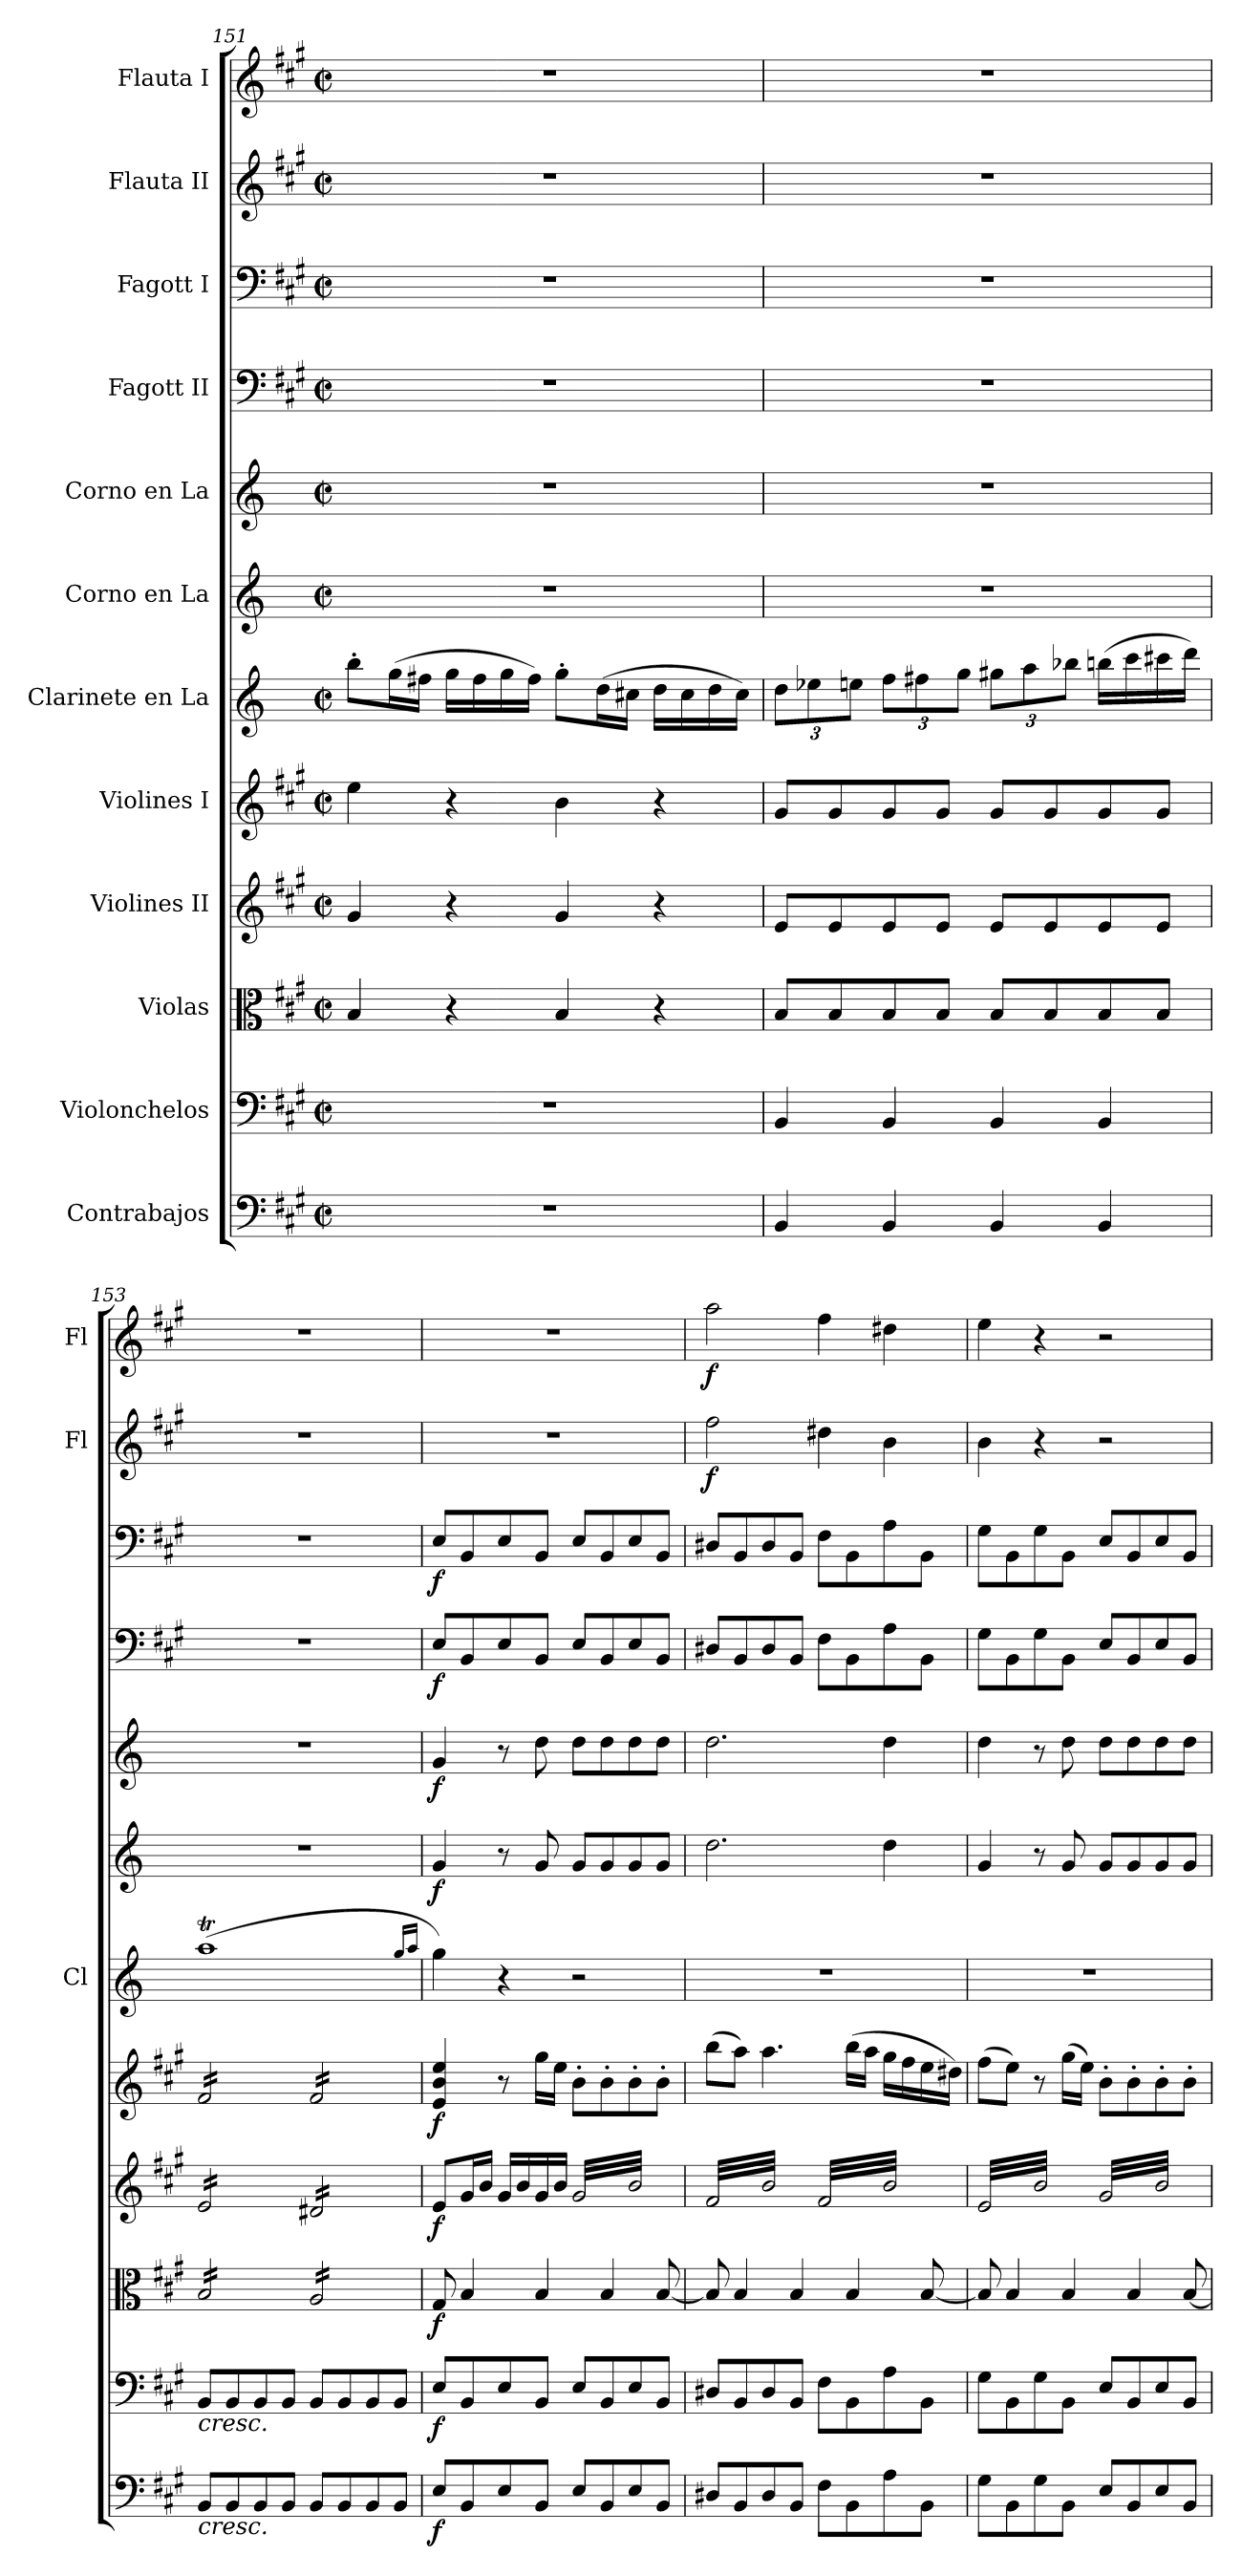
**kern	**dynam	**kern	**dynam	**kern	**dynam	**kern	**dynam	**kern	**dynam	**kern	**kern	**dynam	**kern	**dynam	**kern	**dynam	**kern	**dynam	**kern	**dynam	**kern	**dynam
*part12	*part12	*part11	*part11	*part10	*part10	*part9	*part9	*part8	*part8	*part7	*part6	*part6	*part5	*part5	*part4	*part4	*part3	*part3	*part2	*part2	*part1	*part1
*staff12	*staff12	*staff11	*staff11	*staff10	*staff10	*staff9	*staff9	*staff8	*staff8	*staff7	*staff6	*staff6	*staff5	*staff5	*staff4	*staff4	*staff3	*staff3	*staff2	*staff2	*staff1	*staff1
*I"Contrabajos	*	*I"Violonchelos	*	*I"Violas	*	*I"Violines II	*	*I"Violines I	*	*I"Clarinete en La	*I"Corno en La	*	*I"Corno en La	*	*I"Fagott II	*	*I"Fagott I	*	*I"Flauta II	*	*I"Flauta I	*
*	*	*	*	*	*	*	*	*	*	*I'Cl	*	*	*	*	*	*	*	*	*I'Fl	*	*I'Fl	*
!!LO:LB:g=z
*clefF4	*	*clefF4	*	*clefC3	*	*clefG2	*	*clefG2	*	*clefG2	*clefG2	*	*clefG2	*	*clefF4	*	*clefF4	*	*clefG2	*	*clefG2	*
*ITrd7c12	*	*	*	*	*	*	*	*	*	*ITrd1c2	*ITrd4c7	*	*ITrd4c7	*	*	*	*	*	*	*	*	*
*k[f#c#g#]	*	*k[f#c#g#]	*	*k[f#c#g#]	*	*k[f#c#g#]	*	*k[f#c#g#]	*	*k[b-e-]	*k[b-]	*	*k[b-]	*	*k[f#c#g#]	*	*k[f#c#g#]	*	*k[f#c#g#]	*	*k[f#c#g#]	*
*M2/2	*	*M2/2	*	*M2/2	*	*M2/2	*	*M2/2	*	*M2/2	*M2/2	*	*M2/2	*	*M2/2	*	*M2/2	*	*M2/2	*	*M2/2	*
*met(c|)	*	*met(c|)	*	*met(c|)	*	*met(c|)	*	*met(c|)	*	*met(c|)	*met(c|)	*	*met(c|)	*	*met(c|)	*	*met(c|)	*	*met(c|)	*	*met(c|)	*
=151	=151	=151	=151	=151	=151	=151	=151	=151	=151	=151	=151	=151	=151	=151	=151	=151	=151	=151	=151	=151	=151	=151
1r	.	1r	.	4B/	.	4g#/	.	4ee\	.	8aa'\L	1r	.	1r	.	1r	.	1r	.	1r	.	1r	.
.	.	.	.	.	.	.	.	.	.	(>16ff\L	.	.	.	.	.	.	.	.	.	.	.	.
.	.	.	.	.	.	.	.	.	.	16een\JJ	.	.	.	.	.	.	.	.	.	.	.	.
.	.	.	.	4r	.	4r	.	4r	.	16ff\LL	.	.	.	.	.	.	.	.	.	.	.	.
.	.	.	.	.	.	.	.	.	.	16ee\	.	.	.	.	.	.	.	.	.	.	.	.
.	.	.	.	.	.	.	.	.	.	16ff\	.	.	.	.	.	.	.	.	.	.	.	.
.	.	.	.	.	.	.	.	.	.	16ee\JJ)	.	.	.	.	.	.	.	.	.	.	.	.
.	.	.	.	4B/	.	4g#/	.	4b\	.	8ff'\L	.	.	.	.	.	.	.	.	.	.	.	.
.	.	.	.	.	.	.	.	.	.	(>16cc\L	.	.	.	.	.	.	.	.	.	.	.	.
.	.	.	.	.	.	.	.	.	.	16bn\JJ	.	.	.	.	.	.	.	.	.	.	.	.
.	.	.	.	4r	.	4r	.	4r	.	16cc\LL	.	.	.	.	.	.	.	.	.	.	.	.
.	.	.	.	.	.	.	.	.	.	16b\	.	.	.	.	.	.	.	.	.	.	.	.
.	.	.	.	.	.	.	.	.	.	16cc\	.	.	.	.	.	.	.	.	.	.	.	.
.	.	.	.	.	.	.	.	.	.	16b\JJ)	.	.	.	.	.	.	.	.	.	.	.	.
=152	=152	=152	=152	=152	=152	=152	=152	=152	=152	=152	=152	=152	=152	=152	=152	=152	=152	=152	=152	=152	=152	=152
*	*	*	*	*	*	*	*	*	*	*Xbrackettup	*	*	*	*	*	*	*	*	*	*	*	*
4BBB/	.	4BB/	.	8B/L	.	8e/L	.	8g#/L	.	12cc\L	1r	.	1r	.	1r	.	1r	.	1r	.	1r	.
.	.	.	.	.	.	.	.	.	.	12dd-X\	.	.	.	.	.	.	.	.	.	.	.	.
.	.	.	.	8B/	.	8e/	.	8g#/	.	.	.	.	.	.	.	.	.	.	.	.	.	.
.	.	.	.	.	.	.	.	.	.	12ddn\J	.	.	.	.	.	.	.	.	.	.	.	.
4BBB/	.	4BB/	.	8B/	.	8e/	.	8g#/	.	12ee-\L	.	.	.	.	.	.	.	.	.	.	.	.
.	.	.	.	.	.	.	.	.	.	12een\	.	.	.	.	.	.	.	.	.	.	.	.
.	.	.	.	8B/J	.	8e/J	.	8g#/J	.	.	.	.	.	.	.	.	.	.	.	.	.	.
.	.	.	.	.	.	.	.	.	.	12ff\J	.	.	.	.	.	.	.	.	.	.	.	.
4BBB/	.	4BB/	.	8B/L	.	8e/L	.	8g#/L	.	12ff#X\L	.	.	.	.	.	.	.	.	.	.	.	.
.	.	.	.	.	.	.	.	.	.	12gg\	.	.	.	.	.	.	.	.	.	.	.	.
.	.	.	.	8B/	.	8e/	.	8g#/	.	.	.	.	.	.	.	.	.	.	.	.	.	.
.	.	.	.	.	.	.	.	.	.	12aa-X\J	.	.	.	.	.	.	.	.	.	.	.	.
4BBB/	.	4BB/	.	8B/	.	8e/	.	8g#/	.	(>16aan\LL	.	.	.	.	.	.	.	.	.	.	.	.
.	.	.	.	.	.	.	.	.	.	16bb-\	.	.	.	.	.	.	.	.	.	.	.	.
.	.	.	.	8B/J	.	8e/J	.	8g#/J	.	16bbn\	.	.	.	.	.	.	.	.	.	.	.	.
.	.	.	.	.	.	.	.	.	.	16ccc\JJ)	.	.	.	.	.	.	.	.	.	.	.	.
=153	=153	=153	=153	=153	=153	=153	=153	=153	=153	=153	=153	=153	=153	=153	=153	=153	=153	=153	=153	=153	=153	=153
!	!	!	!	!	!	!	!	!LO:TX:b:i:t=cresc.	!	!	!	!	!	!	!	!	!	!	!	!	!	!
!	!	!	!	!	!	!LO:TX:b:i:t=cresc.	!	!	!	!	!	!	!	!	!	!	!	!	!	!	!	!
!	!	!	!	!LO:TX:b:i:t=cresc.	!	!	!	!	!	!	!	!	!	!	!	!	!	!	!	!	!	!
!	!	!LO:TX:b:i:t=cresc.	!	!	!	!	!	!	!	!	!	!	!	!	!	!	!	!	!	!	!	!
!LO:TX:b:i:t=cresc.	!	!	!	!	!	!	!	!	!	!	!	!	!	!	!	!	!	!	!	!	!	!
*	*	*	*	*tremolo	*	*	*	*	*	*	*	*	*	*	*	*	*	*	*	*	*	*
*	*	*	*	*	*	*tremolo	*	*	*	*	*	*	*	*	*	*	*	*	*	*	*	*
*	*	*	*	*	*	*	*	*tremolo	*	*	*	*	*	*	*	*	*	*	*	*	*	*
8BBB/L	.	8BB/L	.	16B/LL	.	16e/LL	.	16f#/LL	.	(>1ggT	1r	.	1r	.	1r	.	1r	.	1r	.	1r	.
.	.	.	.	16B/	.	16e/	.	16f#/	.	.	.	.	.	.	.	.	.	.	.	.	.	.
8BBB/	.	8BB/	.	16B/	.	16e/	.	16f#/	.	.	.	.	.	.	.	.	.	.	.	.	.	.
.	.	.	.	16B/	.	16e/	.	16f#/	.	.	.	.	.	.	.	.	.	.	.	.	.	.
8BBB/	.	8BB/	.	16B/	.	16e/	.	16f#/	.	.	.	.	.	.	.	.	.	.	.	.	.	.
.	.	.	.	16B/	.	16e/	.	16f#/	.	.	.	.	.	.	.	.	.	.	.	.	.	.
8BBB/J	.	8BB/J	.	16B/	.	16e/	.	16f#/	.	.	.	.	.	.	.	.	.	.	.	.	.	.
.	.	.	.	16B/JJ	.	16e/JJ	.	16f#/JJ	.	.	.	.	.	.	.	.	.	.	.	.	.	.
8BBB/L	.	8BB/L	.	16A/LL	.	16d#X/LL	.	16f#/LL	.	.	.	.	.	.	.	.	.	.	.	.	.	.
.	.	.	.	16A/	.	16d#X/	.	16f#/	.	.	.	.	.	.	.	.	.	.	.	.	.	.
8BBB/	.	8BB/	.	16A/	.	16d#X/	.	16f#/	.	.	.	.	.	.	.	.	.	.	.	.	.	.
.	.	.	.	16A/	.	16d#X/	.	16f#/	.	.	.	.	.	.	.	.	.	.	.	.	.	.
8BBB/	.	8BB/	.	16A/	.	16d#X/	.	16f#/	.	.	.	.	.	.	.	.	.	.	.	.	.	.
.	.	.	.	16A/	.	16d#X/	.	16f#/	.	.	.	.	.	.	.	.	.	.	.	.	.	.
8BBB/J	.	8BB/J	.	16A/	.	16d#X/	.	16f#/	.	.	.	.	.	.	.	.	.	.	.	.	.	.
.	.	.	.	16A/JJ	.	16d#X/JJ	.	16f#/JJ	.	.	.	.	.	.	.	.	.	.	.	.	.	.
*	*	*	*	*	*	*	*	*Xtremolo	*	*	*	*	*	*	*	*	*	*	*	*	*	*
*	*	*	*	*	*	*Xtremolo	*	*	*	*	*	*	*	*	*	*	*	*	*	*	*	*
*	*	*	*	*Xtremolo	*	*	*	*	*	*	*	*	*	*	*	*	*	*	*	*	*	*
.	.	.	.	.	.	.	.	.	.	16qff/LL	.	.	.	.	.	.	.	.	.	.	.	.
.	.	.	.	.	.	.	.	.	.	16qgg/JJ	.	.	.	.	.	.	.	.	.	.	.	.
=154	=154	=154	=154	=154	=154	=154	=154	=154	=154	=154	=154	=154	=154	=154	=154	=154	=154	=154	=154	=154	=154	=154
!	!LO:DY:b	!	!LO:DY:b	!	!LO:DY:b	!	!LO:DY:b	!	!LO:DY:b	!	!	!LO:DY:b	!	!LO:DY:b	!	!LO:DY:b	!	!LO:DY:b	!	!	!	!
8EE/L	f	8E/L	f	8G#/	f	8e/L	f	4e/ 4b/ 4ee/	f	4ff\)	4c/	f	4c/	f	8E/L	f	8E/L	f	1r	.	1r	.
8BBB/	.	8BB/	.	4B/	.	16g#/L	.	.	.	.	.	.	.	.	8BB/	.	8BB/	.	.	.	.	.
.	.	.	.	.	.	16b/JJ	.	.	.	.	.	.	.	.	.	.	.	.	.	.	.	.
8EE/	.	8E/	.	.	.	16g#/LL	.	8r	.	4r	8r	.	8r	.	8E/	.	8E/	.	.	.	.	.
.	.	.	.	.	.	16b/	.	.	.	.	.	.	.	.	.	.	.	.	.	.	.	.
8BBB/J	.	8BB/J	.	4B/	.	16g#/	.	16gg#\LL	.	.	8c/	.	8g\	.	8BB/J	.	8BB/J	.	.	.	.	.
.	.	.	.	.	.	16b/JJ	.	16ee\JJ	.	.	.	.	.	.	.	.	.	.	.	.	.	.
*	*	*	*	*	*	*tremolo	*	*	*	*	*	*	*	*	*	*	*	*	*	*	*	*
8EE/L	.	8E/L	.	.	.	32g#/LLL	.	8b'\L	.	2r	8c/L	.	8g\L	.	8E/L	.	8E/L	.	.	.	.	.
.	.	.	.	.	.	32b\	.	.	.	.	.	.	.	.	.	.	.	.	.	.	.	.
.	.	.	.	.	.	32g#/	.	.	.	.	.	.	.	.	.	.	.	.	.	.	.	.
.	.	.	.	.	.	32b\	.	.	.	.	.	.	.	.	.	.	.	.	.	.	.	.
8BBB/	.	8BB/	.	4B/	.	32g#/	.	8b'\	.	.	8c/	.	8g\	.	8BB/	.	8BB/	.	.	.	.	.
.	.	.	.	.	.	32b\	.	.	.	.	.	.	.	.	.	.	.	.	.	.	.	.
.	.	.	.	.	.	32g#/	.	.	.	.	.	.	.	.	.	.	.	.	.	.	.	.
.	.	.	.	.	.	32b\	.	.	.	.	.	.	.	.	.	.	.	.	.	.	.	.
8EE/	.	8E/	.	.	.	32g#/	.	8b'\	.	.	8c/	.	8g\	.	8E/	.	8E/	.	.	.	.	.
.	.	.	.	.	.	32b\	.	.	.	.	.	.	.	.	.	.	.	.	.	.	.	.
.	.	.	.	.	.	32g#/	.	.	.	.	.	.	.	.	.	.	.	.	.	.	.	.
.	.	.	.	.	.	32b\	.	.	.	.	.	.	.	.	.	.	.	.	.	.	.	.
8BBB/J	.	8BB/J	.	[8B/	.	32g#/	.	8b'\J	.	.	8c/J	.	8g\J	.	8BB/J	.	8BB/J	.	.	.	.	.
.	.	.	.	.	.	32b\	.	.	.	.	.	.	.	.	.	.	.	.	.	.	.	.
.	.	.	.	.	.	32g#/	.	.	.	.	.	.	.	.	.	.	.	.	.	.	.	.
.	.	.	.	.	.	32b\JJJ	.	.	.	.	.	.	.	.	.	.	.	.	.	.	.	.
!!LO:PB:g=z
=155	=155	=155	=155	=155	=155	=155	=155	=155	=155	=155	=155	=155	=155	=155	=155	=155	=155	=155	=155	=155	=155	=155
!	!	!	!	!	!	!	!	!	!	!	!	!	!	!	!	!	!	!	!	!LO:DY:b	!	!LO:DY:b
8DD#X/L	.	8D#X/L	.	8B/]	.	32f#/LLL	.	(>8bb\L	.	1r	2.g\	.	2.g\	.	8D#X/L	.	8D#X/L	.	2ff#\	f	2aa\	f
.	.	.	.	.	.	32b\	.	.	.	.	.	.	.	.	.	.	.	.	.	.	.	.
.	.	.	.	.	.	32f#/	.	.	.	.	.	.	.	.	.	.	.	.	.	.	.	.
.	.	.	.	.	.	32b\	.	.	.	.	.	.	.	.	.	.	.	.	.	.	.	.
8BBB/	.	8BB/	.	4B/	.	32f#/	.	8aa\J)	.	.	.	.	.	.	8BB/	.	8BB/	.	.	.	.	.
.	.	.	.	.	.	32b\	.	.	.	.	.	.	.	.	.	.	.	.	.	.	.	.
.	.	.	.	.	.	32f#/	.	.	.	.	.	.	.	.	.	.	.	.	.	.	.	.
.	.	.	.	.	.	32b\	.	.	.	.	.	.	.	.	.	.	.	.	.	.	.	.
8DD#/	.	8D#/	.	.	.	32f#/	.	4.aa\	.	.	.	.	.	.	8D#/	.	8D#/	.	.	.	.	.
.	.	.	.	.	.	32b\	.	.	.	.	.	.	.	.	.	.	.	.	.	.	.	.
.	.	.	.	.	.	32f#/	.	.	.	.	.	.	.	.	.	.	.	.	.	.	.	.
.	.	.	.	.	.	32b\	.	.	.	.	.	.	.	.	.	.	.	.	.	.	.	.
8BBB/J	.	8BB/J	.	4B/	.	32f#/	.	.	.	.	.	.	.	.	8BB/J	.	8BB/J	.	.	.	.	.
.	.	.	.	.	.	32b\	.	.	.	.	.	.	.	.	.	.	.	.	.	.	.	.
.	.	.	.	.	.	32f#/	.	.	.	.	.	.	.	.	.	.	.	.	.	.	.	.
.	.	.	.	.	.	32b\JJJ	.	.	.	.	.	.	.	.	.	.	.	.	.	.	.	.
8FF#\L	.	8F#\L	.	.	.	32f#/LLL	.	.	.	.	.	.	.	.	8F#\L	.	8F#\L	.	4dd#X\	.	4ff#\	.
.	.	.	.	.	.	32b\	.	.	.	.	.	.	.	.	.	.	.	.	.	.	.	.
.	.	.	.	.	.	32f#/	.	.	.	.	.	.	.	.	.	.	.	.	.	.	.	.
.	.	.	.	.	.	32b\	.	.	.	.	.	.	.	.	.	.	.	.	.	.	.	.
8BBB\	.	8BB\	.	4B/	.	32f#/	.	(>16bb\LL	.	.	.	.	.	.	8BB\	.	8BB\	.	.	.	.	.
.	.	.	.	.	.	32b\	.	.	.	.	.	.	.	.	.	.	.	.	.	.	.	.
.	.	.	.	.	.	32f#/	.	16aa\JJ	.	.	.	.	.	.	.	.	.	.	.	.	.	.
.	.	.	.	.	.	32b\	.	.	.	.	.	.	.	.	.	.	.	.	.	.	.	.
8AA\	.	8A\	.	.	.	32f#/	.	16gg#\LL	.	.	4g\	.	4g\	.	8A\	.	8A\	.	4b\	.	4dd#X\	.
.	.	.	.	.	.	32b\	.	.	.	.	.	.	.	.	.	.	.	.	.	.	.	.
.	.	.	.	.	.	32f#/	.	16ff#\	.	.	.	.	.	.	.	.	.	.	.	.	.	.
.	.	.	.	.	.	32b\	.	.	.	.	.	.	.	.	.	.	.	.	.	.	.	.
8BBB\J	.	8BB\J	.	[8B/	.	32f#/	.	16ee\	.	.	.	.	.	.	8BB\J	.	8BB\J	.	.	.	.	.
.	.	.	.	.	.	32b\	.	.	.	.	.	.	.	.	.	.	.	.	.	.	.	.
.	.	.	.	.	.	32f#/	.	16dd#X\JJ)	.	.	.	.	.	.	.	.	.	.	.	.	.	.
.	.	.	.	.	.	32b\JJJ	.	.	.	.	.	.	.	.	.	.	.	.	.	.	.	.
=156	=156	=156	=156	=156	=156	=156	=156	=156	=156	=156	=156	=156	=156	=156	=156	=156	=156	=156	=156	=156	=156	=156
8GG#\L	.	8G#\L	.	8B/]	.	32e/LLL	.	(>8ff#\L	.	1r	4c/	.	4g\	.	8G#\L	.	8G#\L	.	4b\	.	4ee\	.
.	.	.	.	.	.	32b\	.	.	.	.	.	.	.	.	.	.	.	.	.	.	.	.
.	.	.	.	.	.	32e/	.	.	.	.	.	.	.	.	.	.	.	.	.	.	.	.
.	.	.	.	.	.	32b\	.	.	.	.	.	.	.	.	.	.	.	.	.	.	.	.
8BBB\	.	8BB\	.	4B/	.	32e/	.	8ee\J)	.	.	.	.	.	.	8BB\	.	8BB\	.	.	.	.	.
.	.	.	.	.	.	32b\	.	.	.	.	.	.	.	.	.	.	.	.	.	.	.	.
.	.	.	.	.	.	32e/	.	.	.	.	.	.	.	.	.	.	.	.	.	.	.	.
.	.	.	.	.	.	32b\	.	.	.	.	.	.	.	.	.	.	.	.	.	.	.	.
8GG#\	.	8G#\	.	.	.	32e/	.	8r	.	.	8r	.	8r	.	8G#\	.	8G#\	.	4r	.	4r	.
.	.	.	.	.	.	32b\	.	.	.	.	.	.	.	.	.	.	.	.	.	.	.	.
.	.	.	.	.	.	32e/	.	.	.	.	.	.	.	.	.	.	.	.	.	.	.	.
.	.	.	.	.	.	32b\	.	.	.	.	.	.	.	.	.	.	.	.	.	.	.	.
8BBB\J	.	8BB\J	.	4B/	.	32e/	.	(>16gg#\LL	.	.	8c/	.	8g\	.	8BB\J	.	8BB\J	.	.	.	.	.
.	.	.	.	.	.	32b\	.	.	.	.	.	.	.	.	.	.	.	.	.	.	.	.
.	.	.	.	.	.	32e/	.	16ee\JJ)	.	.	.	.	.	.	.	.	.	.	.	.	.	.
.	.	.	.	.	.	32b\JJJ	.	.	.	.	.	.	.	.	.	.	.	.	.	.	.	.
8EE/L	.	8E/L	.	.	.	32g#/LLL	.	8b'\L	.	.	8c/L	.	8g\L	.	8E/L	.	8E/L	.	2r	.	2r	.
.	.	.	.	.	.	32b\	.	.	.	.	.	.	.	.	.	.	.	.	.	.	.	.
.	.	.	.	.	.	32g#/	.	.	.	.	.	.	.	.	.	.	.	.	.	.	.	.
.	.	.	.	.	.	32b\	.	.	.	.	.	.	.	.	.	.	.	.	.	.	.	.
8BBB/	.	8BB/	.	4B/	.	32g#/	.	8b'\	.	.	8c/	.	8g\	.	8BB/	.	8BB/	.	.	.	.	.
.	.	.	.	.	.	32b\	.	.	.	.	.	.	.	.	.	.	.	.	.	.	.	.
.	.	.	.	.	.	32g#/	.	.	.	.	.	.	.	.	.	.	.	.	.	.	.	.
.	.	.	.	.	.	32b\	.	.	.	.	.	.	.	.	.	.	.	.	.	.	.	.
8EE/	.	8E/	.	.	.	32g#/	.	8b'\	.	.	8c/	.	8g\	.	8E/	.	8E/	.	.	.	.	.
.	.	.	.	.	.	32b\	.	.	.	.	.	.	.	.	.	.	.	.	.	.	.	.
.	.	.	.	.	.	32g#/	.	.	.	.	.	.	.	.	.	.	.	.	.	.	.	.
.	.	.	.	.	.	32b\	.	.	.	.	.	.	.	.	.	.	.	.	.	.	.	.
8BBB/J	.	8BB/J	.	[8B/	.	32g#/	.	8b'\J	.	.	8c/J	.	8g\J	.	8BB/J	.	8BB/J	.	.	.	.	.
.	.	.	.	.	.	32b\	.	.	.	.	.	.	.	.	.	.	.	.	.	.	.	.
.	.	.	.	.	.	32g#/	.	.	.	.	.	.	.	.	.	.	.	.	.	.	.	.
.	.	.	.	.	.	32b\JJJ	.	.	.	.	.	.	.	.	.	.	.	.	.	.	.	.
*	*	*	*	*	*	*Xtremolo	*	*	*	*	*	*	*	*	*	*	*	*	*	*	*	*
.	.	.	.	.	.	.	.	.	.	.	.	.	.	.	.	.	.	.	.	.	.	.
.	.	.	.	.	.	.	.	.	.	.	.	.	.	.	.	.	.	.	.	.	.	.
.	.	.	.	.	.	.	.	.	.	.	.	.	.	.	.	.	.	.	.	.	.	.
.	.	.	.	.	.	.	.	.	.	.	.	.	.	.	.	.	.	.	.	.	.	.
.	.	.	.	.	.	.	.	.	.	.	.	.	.	.	.	.	.	.	.	.	.	.
.	.	.	.	.	.	.	.	.	.	.	.	.	.	.	.	.	.	.	.	.	.	.
.	.	.	.	.	.	.	.	.	.	.	.	.	.	.	.	.	.	.	.	.	.	.
.	.	.	.	.	.	.	.	.	.	.	.	.	.	.	.	.	.	.	.	.	.	.
=	=	=	=	=	=	=	=	=	=	=	=	=	=	=	=	=	=	=	=	=	=	=
*-	*-	*-	*-	*-	*-	*-	*-	*-	*-	*-	*-	*-	*-	*-	*-	*-	*-	*-	*-	*-	*-	*-
